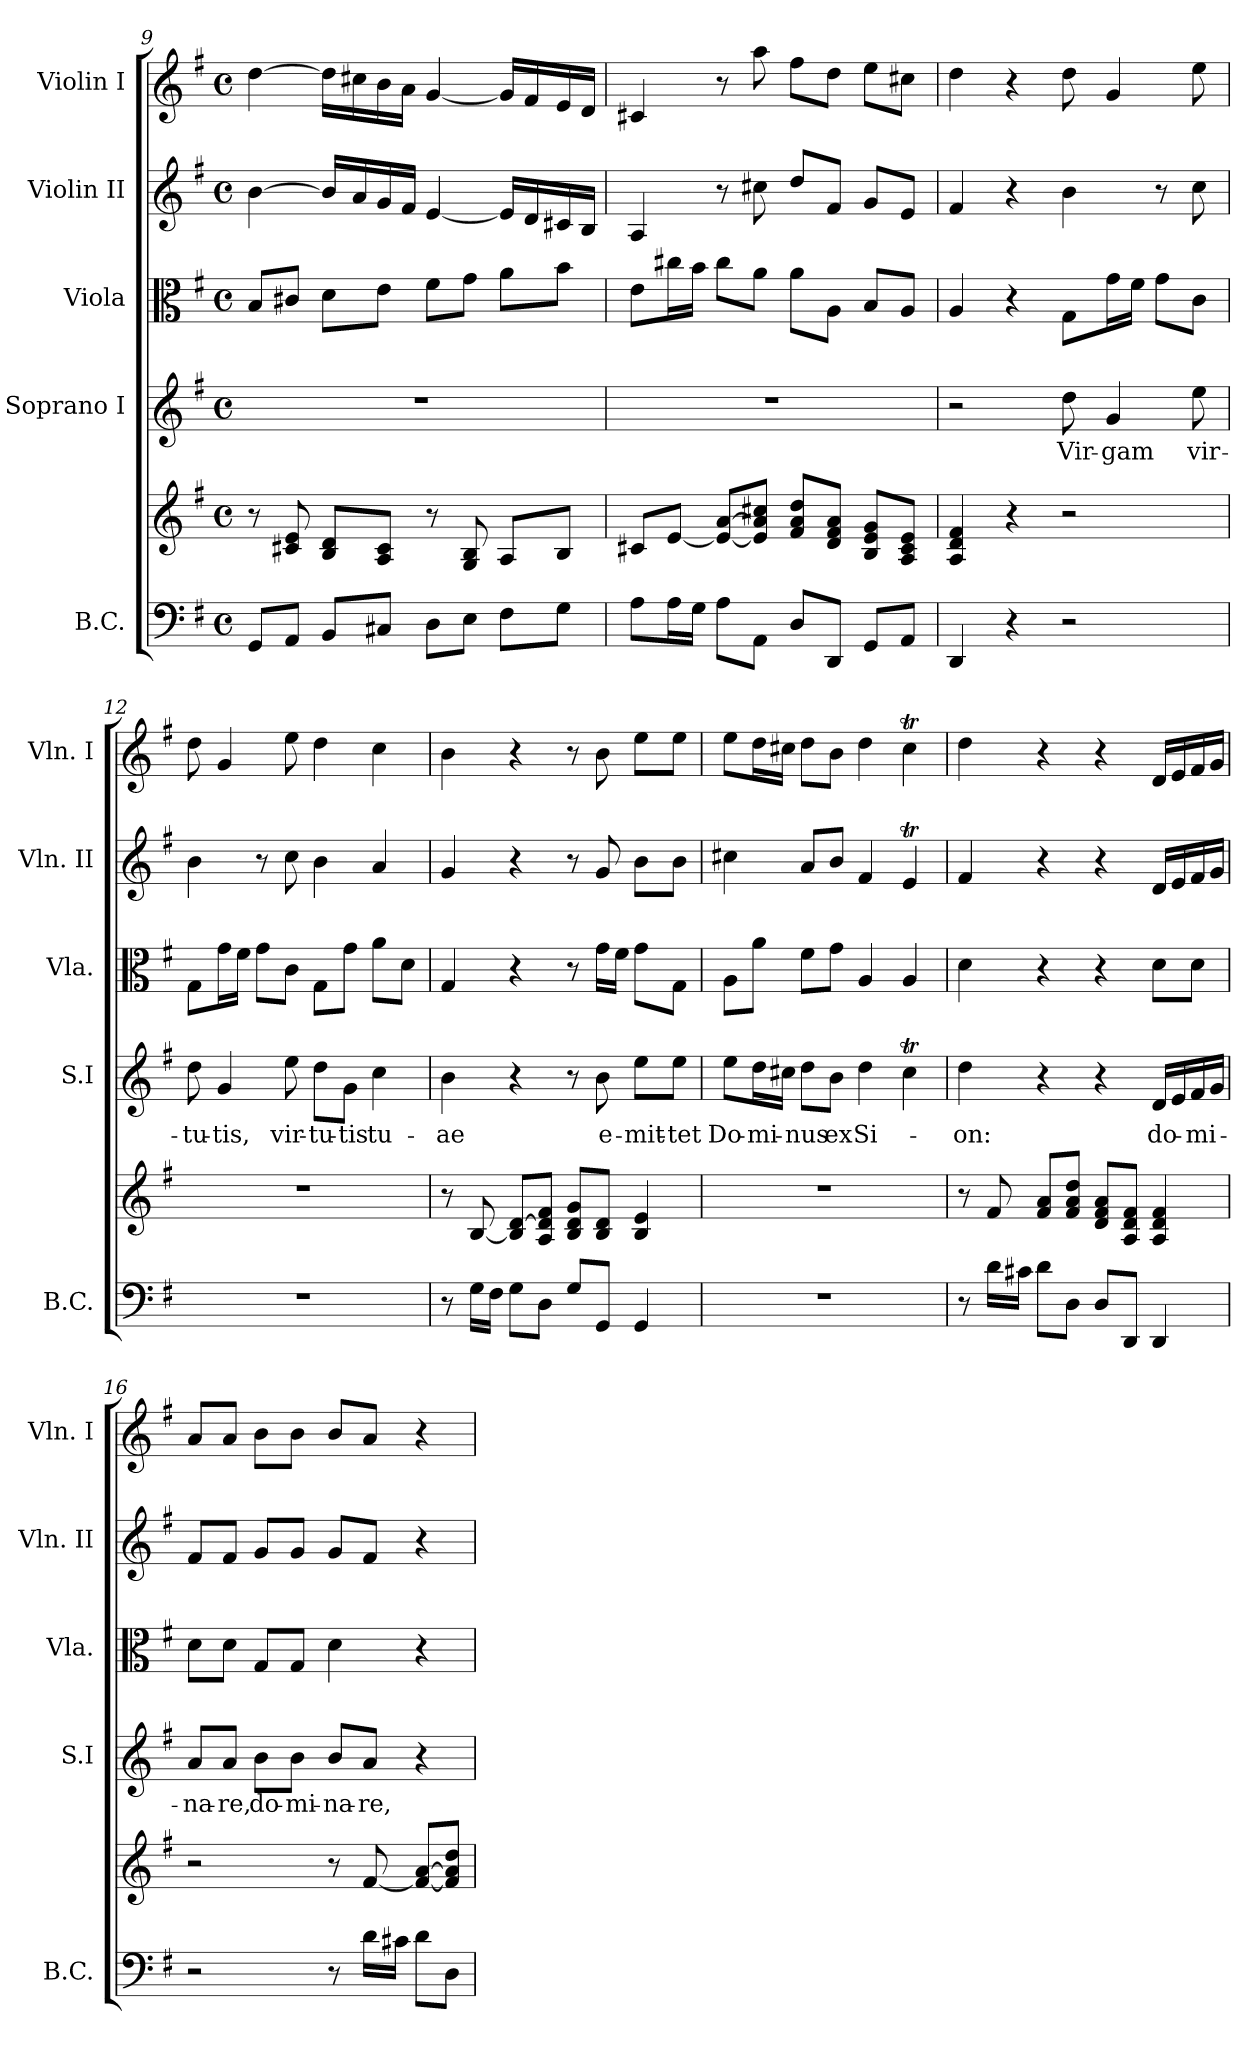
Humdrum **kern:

**kern	**kern	**kern	**text	**kern	**kern	**kern
*part5	*part5	*part4	*part4	*part3	*part2	*part1
*staff6	*staff5	*staff4	*staff4	*staff3	*staff2	*staff1
*I"B.C.	*	*I"Soprano I	*	*I"Viola	*I"Violin II	*I"Violin I
*I'B.C.	*	*I'S.I	*	*I'Vla.	*I'Vln. II	*I'Vln. I
*clefF4	*clefG2	*clefG2	*	*clefC3	*clefG2	*clefG2
*k[f#]	*k[f#]	*k[f#]	*	*k[f#]	*k[f#]	*k[f#]
*G:	*G:	*G:	*	*G:	*G:	*G:
*M4/4	*M4/4	*M4/4	*	*M4/4	*M4/4	*M4/4
*met(c)	*met(c)	*met(c)	*	*met(c)	*met(c)	*met(c)
=9	=9	=9	=9	=9	=9	=9
8GG/L	8r	1r	.	8B/L	[4b\	[4dd\
8AA/J	8c#X/ 8e/	.	.	8c#X/J	.	.
8BB/L	8B/ 8d/L	.	.	8d\L	16b/LL]	16dd\LL]
.	.	.	.	.	16a/	16cc#X\
8C#X/J	8A/ 8c#/J	.	.	8e\J	16g/	16b\
.	.	.	.	.	16f#/JJ	16a\JJ
8D\L	8r	.	.	8f#\L	[4e/	[4g/
8E\J	8G/ 8B/	.	.	8g\J	.	.
8F#\L	8A/L	.	.	8a\L	16e/LL]	16g/LL]
.	.	.	.	.	16d/	16f#/
8G\J	8B/J	.	.	8b\J	16c#X/	16e/
.	.	.	.	.	16B/JJ	16d/JJ
=10	=10	=10	=10	=10	=10	=10
8A\L	8c#X/L	1r	.	8e\L	4A/	4c#X/
16A\L	[8e/J	.	.	16cc#X\L	.	.
16G\JJ	.	.	.	16b\JJ	.	.
8A\L	8e/_ [8a/L	.	.	8cc#\L	8r	8r
8AA\J	8e/] 8a/] 8cc#X/J	.	.	8a\J	8cc#X\	8aa\
8D/L	8f#/ 8a/ 8dd/L	.	.	8a\L	8dd/L	8ff#\L
8DD/J	8d/ 8f#/ 8a/J	.	.	8A\J	8f#/J	8dd\J
8GG/L	8B/ 8e/ 8g/L	.	.	8B/L	8g/L	8ee\L
8AA/J	8A/ 8c#/ 8e/J	.	.	8A/J	8e/J	8cc#X\J
!!LO:LB:g=z
=11	=11	=11	=11	=11	=11	=11
4DD/	4A/ 4d/ 4f#/	2r	.	4A/	4f#/	4dd\
4r	4r	.	.	4r	4r	4r
!	!	!	!LO:LY:b	!	!	!
2r	2r	8dd\	Vir-	8G\L	4b\	8dd\
!	!	!	!LO:LY:b	!	!	!
.	.	4g/	-gam	16g\L	.	4g/
.	.	.	.	16f#\JJ	.	.
.	.	.	.	8g\L	8r	.
!	!	!	!LO:LY:b	!	!	!
.	.	8ee\	vir-	8c\J	8cc\	8ee\
=12	=12	=12	=12	=12	=12	=12
!	!	!	!LO:LY:b	!	!	!
1r	1r	8dd\	-tu-	8G\L	4b\	8dd\
!	!	!	!LO:LY:b	!	!	!
.	.	4g/	-tis,	16g\L	.	4g/
.	.	.	.	16f#\JJ	.	.
.	.	.	.	8g\L	8r	.
!	!	!	!LO:LY:b	!	!	!
.	.	8ee\	vir-	8c\J	8cc\	8ee\
!	!	!	!LO:LY:b	!	!	!
.	.	8dd\L	-tu-	8G\L	4b\	4dd\
!	!	!	!LO:LY:b	!	!	!
.	.	8g\J	-tis	8g\J	.	.
!	!	!	!LO:LY:b	!	!	!
.	.	4cc\	tu-	8a\L	4a/	4cc\
.	.	.	.	8d\J	.	.
=13	=13	=13	=13	=13	=13	=13
!	!	!	!LO:LY:b	!	!	!
8r	8r	4b\	-ae	4G/	4g/	4b\
16G\LL	[8B/	.	.	.	.	.
16F#\JJ	.	.	.	.	.	.
8G\L	8B/] [8d/L	4r	.	4r	4r	4r
8D\J	8A/ 8d/] 8f#/J	.	.	.	.	.
8G/L	8B/ 8d/ 8g/L	8r	.	8r	8r	8r
!	!	!	!LO:LY:b	!	!	!
8GG/J	8B/ 8d/J	8b\	e-	16g\LL	8g/	8b\
.	.	.	.	16f#\JJ	.	.
!	!	!	!LO:LY:b	!	!	!
4GG/	4B/ 4e/	8ee\L	-mit-	8g\L	8b\L	8ee\L
!	!	!	!LO:LY:b	!	!	!
.	.	8ee\J	-tet	8G\J	8b\J	8ee\J
=14	=14	=14	=14	=14	=14	=14
!	!	!	!LO:LY:b	!	!	!
1r	1r	8ee\L	Do-	8A\L	4cc#X\	8ee\L
!	!	!	!LO:LY:b	!	!	!
.	.	16dd\L	-mi-	8a\J	.	16dd\L
.	.	16cc#X\JJ	.	.	.	16cc#X\JJ
!	!	!	!LO:LY:b	!	!	!
.	.	8dd\L	-nus	8f#\L	8a/L	8dd\L
!	!	!	!LO:LY:b	!	!	!
.	.	8b\J	ex	8g\J	8b/J	8b\J
!	!	!	!LO:LY:b	!	!	!
.	.	4dd\	Si-	4A/	4f#/	4dd\
.	.	4cc#t\	.	4A/	4eT/	4cc#t\
!!LO:PB:g=z
=15	=15	=15	=15	=15	=15	=15
!	!	!	!LO:LY:b	!	!	!
8r	8r	4dd\	-on:	4d\	4f#/	4dd\
16d\LL	8f#/	.	.	.	.	.
16c#X\JJ	.	.	.	.	.	.
8d\L	8f#/ 8a/L	4r	.	4r	4r	4r
8D\J	8f#/ 8a/ 8dd/J	.	.	.	.	.
8D/L	8d/ 8f#/ 8a/L	4r	.	4r	4r	4r
8DD/J	8A/ 8d/ 8f#/J	.	.	.	.	.
!	!	!	!LO:LY:b	!	!	!
4DD/	4A/ 4d/ 4f#/	16d/LL	do-	8d\L	16d/LL	16d/LL
.	.	16e/	.	.	16e/	16e/
!	!	!	!LO:LY:b	!	!	!
.	.	16f#/	-mi-	8d\J	16f#/	16f#/
.	.	16g/JJ	.	.	16g/JJ	16g/JJ
=16	=16	=16	=16	=16	=16	=16
!	!	!	!LO:LY:b	!	!	!
2r	2r	8a/L	-na-	8d\L	8f#/L	8a/L
!	!	!	!LO:LY:b	!	!	!
.	.	8a/J	-re,	8d\J	8f#/J	8a/J
!	!	!	!LO:LY:b	!	!	!
.	.	8b\L	do-	8G/L	8g/L	8b\L
!	!	!	!LO:LY:b	!	!	!
.	.	8b\J	-mi-	8G/J	8g/J	8b\J
!	!	!	!LO:LY:b	!	!	!
8r	8r	8b/L	-na-	4d\	8g/L	8b/L
!	!	!	!LO:LY:b	!	!	!
16d\LL	[8f#/	8a/J	-re,	.	8f#/J	8a/J
16c#X\JJ	.	.	.	.	.	.
8d\L	8f#/_ [8a/L	4r	.	4r	4r	4r
8D\J	8f#/] 8a/] 8dd/J	.	.	.	.	.
=	=	=	=	=	=	=
*-	*-	*-	*-	*-	*-	*-
